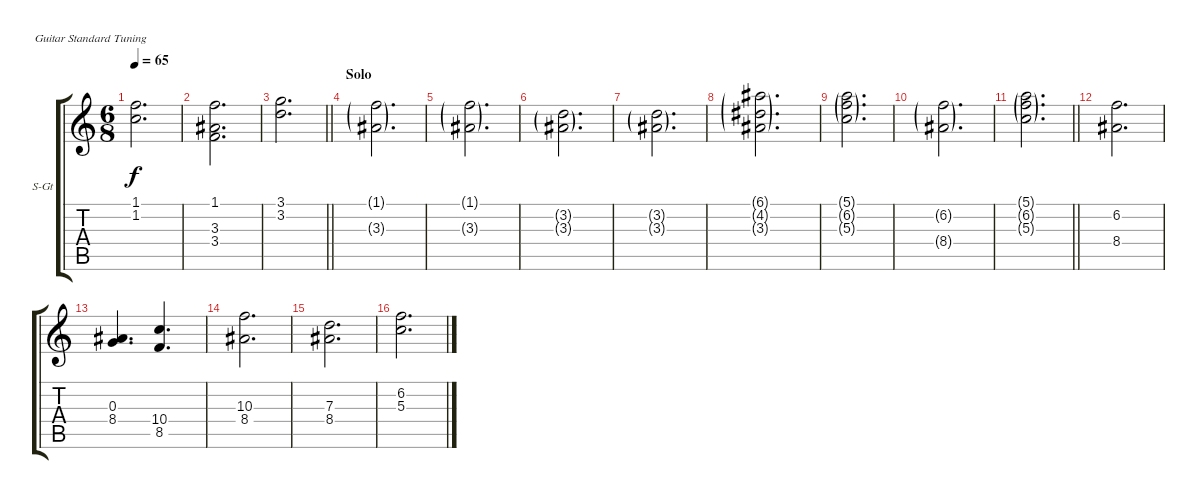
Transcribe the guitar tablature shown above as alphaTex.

\bracketExtendMode groupsimilarinstruments
\firstSystemTrackNameOrientation horizontal
\otherSystemsTrackNameOrientation horizontal
\track ("Keys (left hand)" "S-Gt") {instrument stringensemble1}
\staff {score tabs}
\tuning (E4 B3 G3 D3 A2 E2)
\displaytranspose 12
\ts (6 8)
\tempo 65
\clef g2
\ks c
(1.1 1.2).2{d dy f} |
(1.1 3.3 3.4).2{d} |
\barLineRight lightlight
(3.1 3.2).2{d} |
\section ("" "Solo")
(1.1{g} 3.3{g}).2{d} |
(1.1{g} 3.3{g}).2{d} |
(3.2{g} 3.3{g}).2{d} |
(3.2{g} 3.3{g}).2{d} |
(6.1{g} 4.2{g} 3.3{g}).2{d} |
(5.1{g} 6.2{g} 5.3{g}).2{d} |
(6.2{g} 8.4{g}).2{d} |
\barLineRight lightlight
(5.1{g} 6.2{g} 5.3{g}).2{d} |
\section ("" "")
(6.2 8.4).2{d} |
(0.3 8.4).4{d} (10.4 8.5).4{d} |
(10.3 8.4).2{d} |
(7.3 8.4).2{d} |
(6.2 5.3).2{d}
